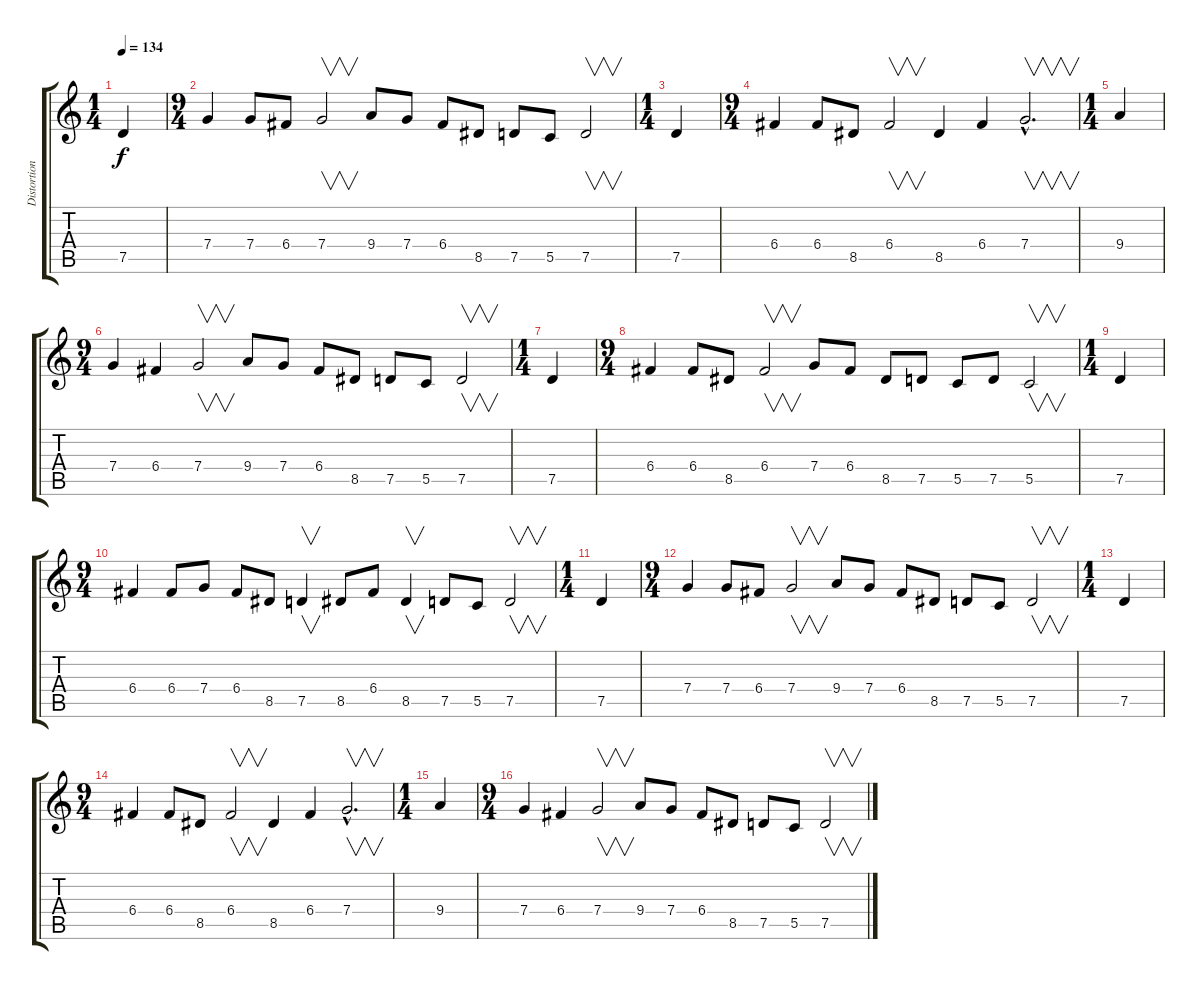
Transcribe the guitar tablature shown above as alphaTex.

\track ("Distortion Guitar" "Distortion") {instrument distortionguitar}
\staff {score tabs}
\tuning (D4 A3 F3 C3 G2 D2) {hide}
\ts (1 4)
\tempo 134
\clef g2
\ks c
7.5.4{txt "" dy f volume 16 instrument distortionguitar} |
\ts (9 4)
7.4.4 7.4.8 6.4.8 7.4.2{v} 9.4.8 7.4.8 6.4.8 8.5.8{txt ""} 7.5.8 5.5.8 7.5.2{v} |
\ts (1 4)
7.5.4 |
\ts (9 4)
6.4.4{txt ""} 6.4.8 8.5.8 6.4.2{v} 8.5.4 6.4.4 7.4{hac}.2{v d} |
\ts (1 4)
9.4.4 |
\ts (9 4)
7.4.4 6.4.4 7.4.2{v} 9.4.8 7.4.8 6.4.8 8.5.8 7.5.8 5.5.8 7.5.2{v} |
\ts (1 4)
7.5.4 |
\ts (9 4)
6.4.4 6.4.8 8.5.8 6.4.2{v} 7.4.8 6.4.8 8.5.8 7.5.8 5.5.8 7.5.8 5.5.2{v} |
\ts (1 4)
7.5.4 |
\ts (9 4)
6.4.4 6.4.8 7.4.8 6.4.8 8.5.8 7.5.4{v} 8.5.8 6.4.8 8.5.4{v} 7.5.8 5.5.8 7.5.2{v} |
\ts (1 4)
7.5.4 |
\ts (9 4)
7.4.4 7.4.8 6.4.8 7.4.2{v} 9.4.8 7.4.8 6.4.8 8.5.8 7.5.8 5.5.8 7.5.2{v} |
\ts (1 4)
7.5.4 |
\ts (9 4)
6.4.4 6.4.8 8.5.8 6.4.2{v} 8.5.4 6.4.4 7.4{hac}.2{v d} |
\ts (1 4)
9.4.4 |
\ts (9 4)
7.4.4 6.4.4 7.4.2{v} 9.4.8 7.4.8 6.4.8 8.5.8 7.5.8 5.5.8 7.5.2{v}
